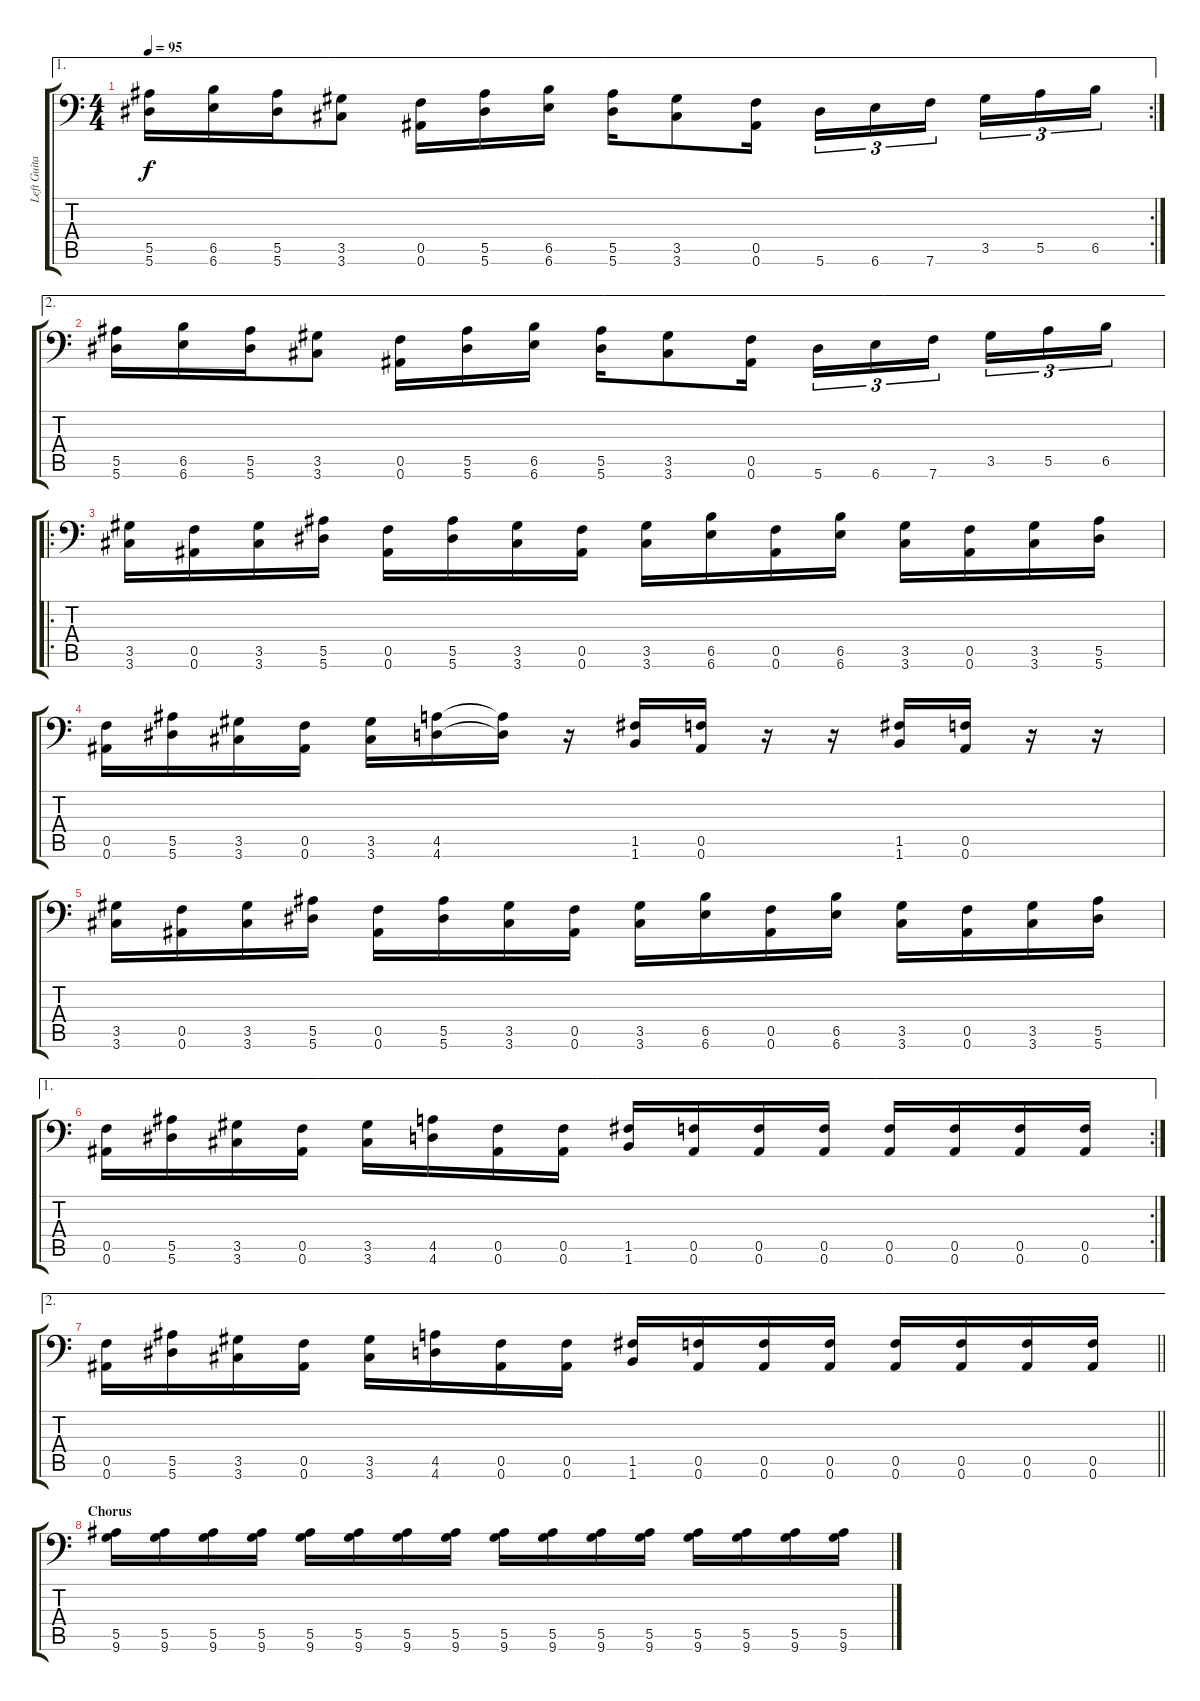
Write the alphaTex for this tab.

\track ("Left Guitar" "Left Guita") {instrument distortionguitar}
\staff {score tabs}
\tuning (C4 G3 Eb3 Bb2 F2 Bb1) {hide}
\ae 1
\rc 2
\ts (4 4)
\tempo 95
\clef f4
\ks c
(5.5 5.6).16{dy f} (6.5 6.6).16 (5.5 5.6).16 (3.5 3.6).8 (0.5 0.6).16 (5.5 5.6).16 (6.5 6.6).16 (5.5 5.6).16 (3.5 3.6).8 (0.5 0.6).16 5.6.16{tu (3 2)} 6.6.16{tu (3 2)} 7.6.16{tu (3 2) beam splitsecondary} 3.5.16{tu (3 2)} 5.5.16{tu (3 2)} 6.5.16{tu (3 2)} |
\ae 2
(5.5 5.6).16 (6.5 6.6).16 (5.5 5.6).16 (3.5 3.6).8 (0.5 0.6).16 (5.5 5.6).16 (6.5 6.6).16 (5.5 5.6).16 (3.5 3.6).8 (0.5 0.6).16 5.6.16{tu (3 2)} 6.6.16{tu (3 2)} 7.6.16{tu (3 2) beam splitsecondary} 3.5.16{tu (3 2)} 5.5.16{tu (3 2)} 6.5.16{tu (3 2)} |
\ro
(3.5 3.6).16 (0.5 0.6).16 (3.5 3.6).16 (5.5 5.6).16 (0.5 0.6).16 (5.5 5.6).16 (3.5 3.6).16 (0.5 0.6).16 (3.5 3.6).16 (6.5 6.6).16 (0.5 0.6).16 (6.5 6.6).16 (3.5 3.6).16 (0.5 0.6).16 (3.5 3.6).16 (5.5 5.6).16 |
(0.5 0.6).16 (5.5 5.6).16 (3.5 3.6).16 (0.5 0.6).16 (3.5 3.6).16 (4.5 4.6).16 (4.5{t} 4.6{t}).16 r.16 (1.5 1.6).16 (0.5 0.6).16 r.16 r.16 (1.5 1.6).16 (0.5 0.6).16 r.16 r.16 |
(3.5 3.6).16 (0.5 0.6).16 (3.5 3.6).16 (5.5 5.6).16 (0.5 0.6).16 (5.5 5.6).16 (3.5 3.6).16 (0.5 0.6).16 (3.5 3.6).16 (6.5 6.6).16 (0.5 0.6).16 (6.5 6.6).16 (3.5 3.6).16 (0.5 0.6).16 (3.5 3.6).16 (5.5 5.6).16 |
\ae 1
\rc 2
(0.5 0.6).16 (5.5 5.6).16 (3.5 3.6).16 (0.5 0.6).16 (3.5 3.6).16 (4.5 4.6).16 (0.5 0.6).16 (0.5 0.6).16 (1.5 1.6).16 (0.5 0.6).16 (0.5 0.6).16 (0.5 0.6).16 (0.5 0.6).16 (0.5 0.6).16 (0.5 0.6).16 (0.5 0.6).16 |
\ae 2
\barLineRight lightlight
(0.5 0.6).16 (5.5 5.6).16 (3.5 3.6).16 (0.5 0.6).16 (3.5 3.6).16 (4.5 4.6).16 (0.5 0.6).16 (0.5 0.6).16 (1.5 1.6).16 (0.5 0.6).16 (0.5 0.6).16 (0.5 0.6).16 (0.5 0.6).16 (0.5 0.6).16 (0.5 0.6).16 (0.5 0.6).16 |
\section ("" "Chorus")
(5.5 9.6).16 (5.5 9.6).16 (5.5 9.6).16 (5.5 9.6).16 (5.5 9.6).16 (5.5 9.6).16 (5.5 9.6).16 (5.5 9.6).16 (5.5 9.6).16 (5.5 9.6).16 (5.5 9.6).16 (5.5 9.6).16 (5.5 9.6).16 (5.5 9.6).16 (5.5 9.6).16 (5.5 9.6).16
